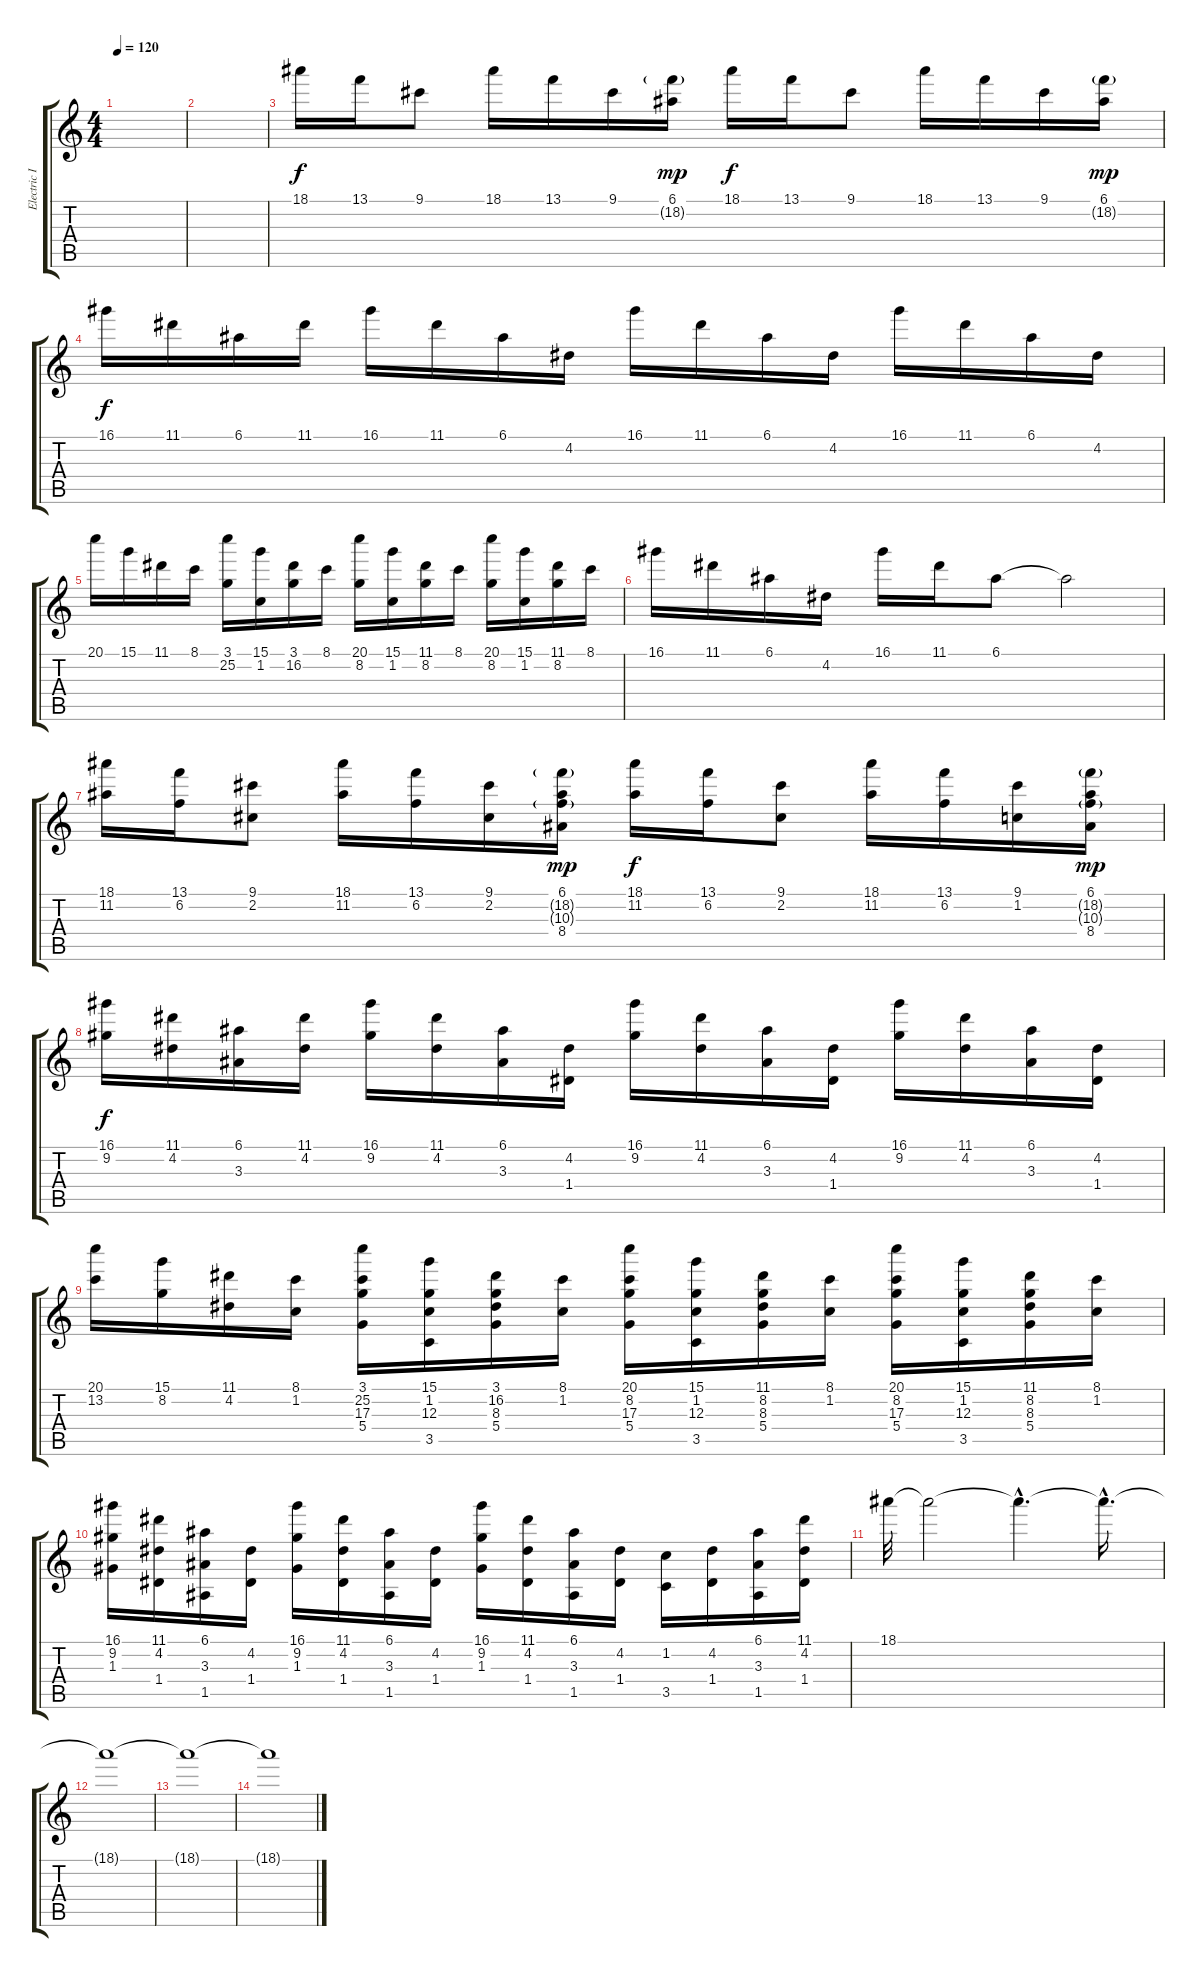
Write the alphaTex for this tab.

\track ("Electric II" "Electric I") {instrument distortionguitar}
\staff {score tabs}
\tuning (E4 B3 G3 D3 A2 E2) {hide}
\ts (4 4)
\tempo 120
\clef g2
\ks c
|
|
18.1.16 13.1.16 9.1.8 18.1.16 13.1.16 9.1.16 (6.1 18.2{g}).16{dy mp} 18.1.16{dy f} 13.1.16 9.1.8 18.1.16 13.1.16 9.1.16 (6.1 18.2{g}).16{dy mp} |
16.1.16{dy f} 11.1.16 6.1.16 11.1.16 16.1.16 11.1.16 6.1.16 4.2.16 16.1.16 11.1.16 6.1.16 4.2.16 16.1.16 11.1.16 6.1.16 4.2.16 |
20.1.16 15.1.16 11.1.16 8.1.16 (3.1 25.2).16 (15.1 1.2).16 (3.1 16.2).16 8.1.16 (20.1 8.2).16 (15.1 1.2).16 (11.1 8.2).16 8.1.16 (20.1 8.2).16 (15.1 1.2).16 (11.1 8.2).16 8.1.16 |
16.1.16 11.1.16 6.1.16 4.2.16 16.1.16 11.1.16 6.1.8 6.1{t}.2 |
(18.1 11.2).16 (13.1 6.2).16 (9.1 2.2).8 (18.1 11.2).16 (13.1 6.2).16 (9.1 2.2).16 (6.1 18.2{g} 10.3{g} 8.4).16{dy mp} (18.1 11.2).16{dy f} (13.1 6.2).16 (9.1 2.2).8 (18.1 11.2).16 (13.1 6.2).16 (9.1 1.2).16 (6.1 18.2{g} 10.3{g} 8.4).16{dy mp} |
(16.1 9.2).16{dy f} (11.1 4.2).16 (6.1 3.3).16 (11.1 4.2).16 (16.1 9.2).16 (11.1 4.2).16 (6.1 3.3).16 (4.2 1.4).16 (16.1 9.2).16 (11.1 4.2).16 (6.1 3.3).16 (4.2 1.4).16 (16.1 9.2).16 (11.1 4.2).16 (6.1 3.3).16 (4.2 1.4).16 |
(20.1 13.2).16 (15.1 8.2).16 (11.1 4.2).16 (8.1 1.2).16 (3.1 25.2 17.3 5.4).16 (15.1 1.2 12.3 3.5).16 (3.1 16.2 8.3 5.4).16 (8.1 1.2).16 (20.1 8.2 17.3 5.4).16 (15.1 1.2 12.3 3.5).16 (11.1 8.2 8.3 5.4).16 (8.1 1.2).16 (20.1 8.2 17.3 5.4).16 (15.1 1.2 12.3 3.5).16 (11.1 8.2 8.3 5.4).16 (8.1 1.2).16 |
(16.1 9.2 1.3).16 (11.1 4.2 1.4).16 (6.1 3.3 1.5).16 (4.2 1.4).16 (16.1 9.2 1.3).16 (11.1 4.2 1.4).16 (6.1 3.3 1.5).16 (4.2 1.4).16 (16.1 9.2 1.3).16 (11.1 4.2 1.4).16 (6.1 3.3 1.5).16 (4.2 1.4).16 (1.2 3.5).16 (4.2 1.4).16 (6.1 3.3 1.5).16 (11.1 4.2 1.4).16 |
18.1.32{volume 10} 18.1{t}.2{volume 1} 18.1{hac t}.4{d} 18.1{hac t}.16{d} |
18.1{t}.1 |
18.1{t}.1 |
18.1{t}.1
